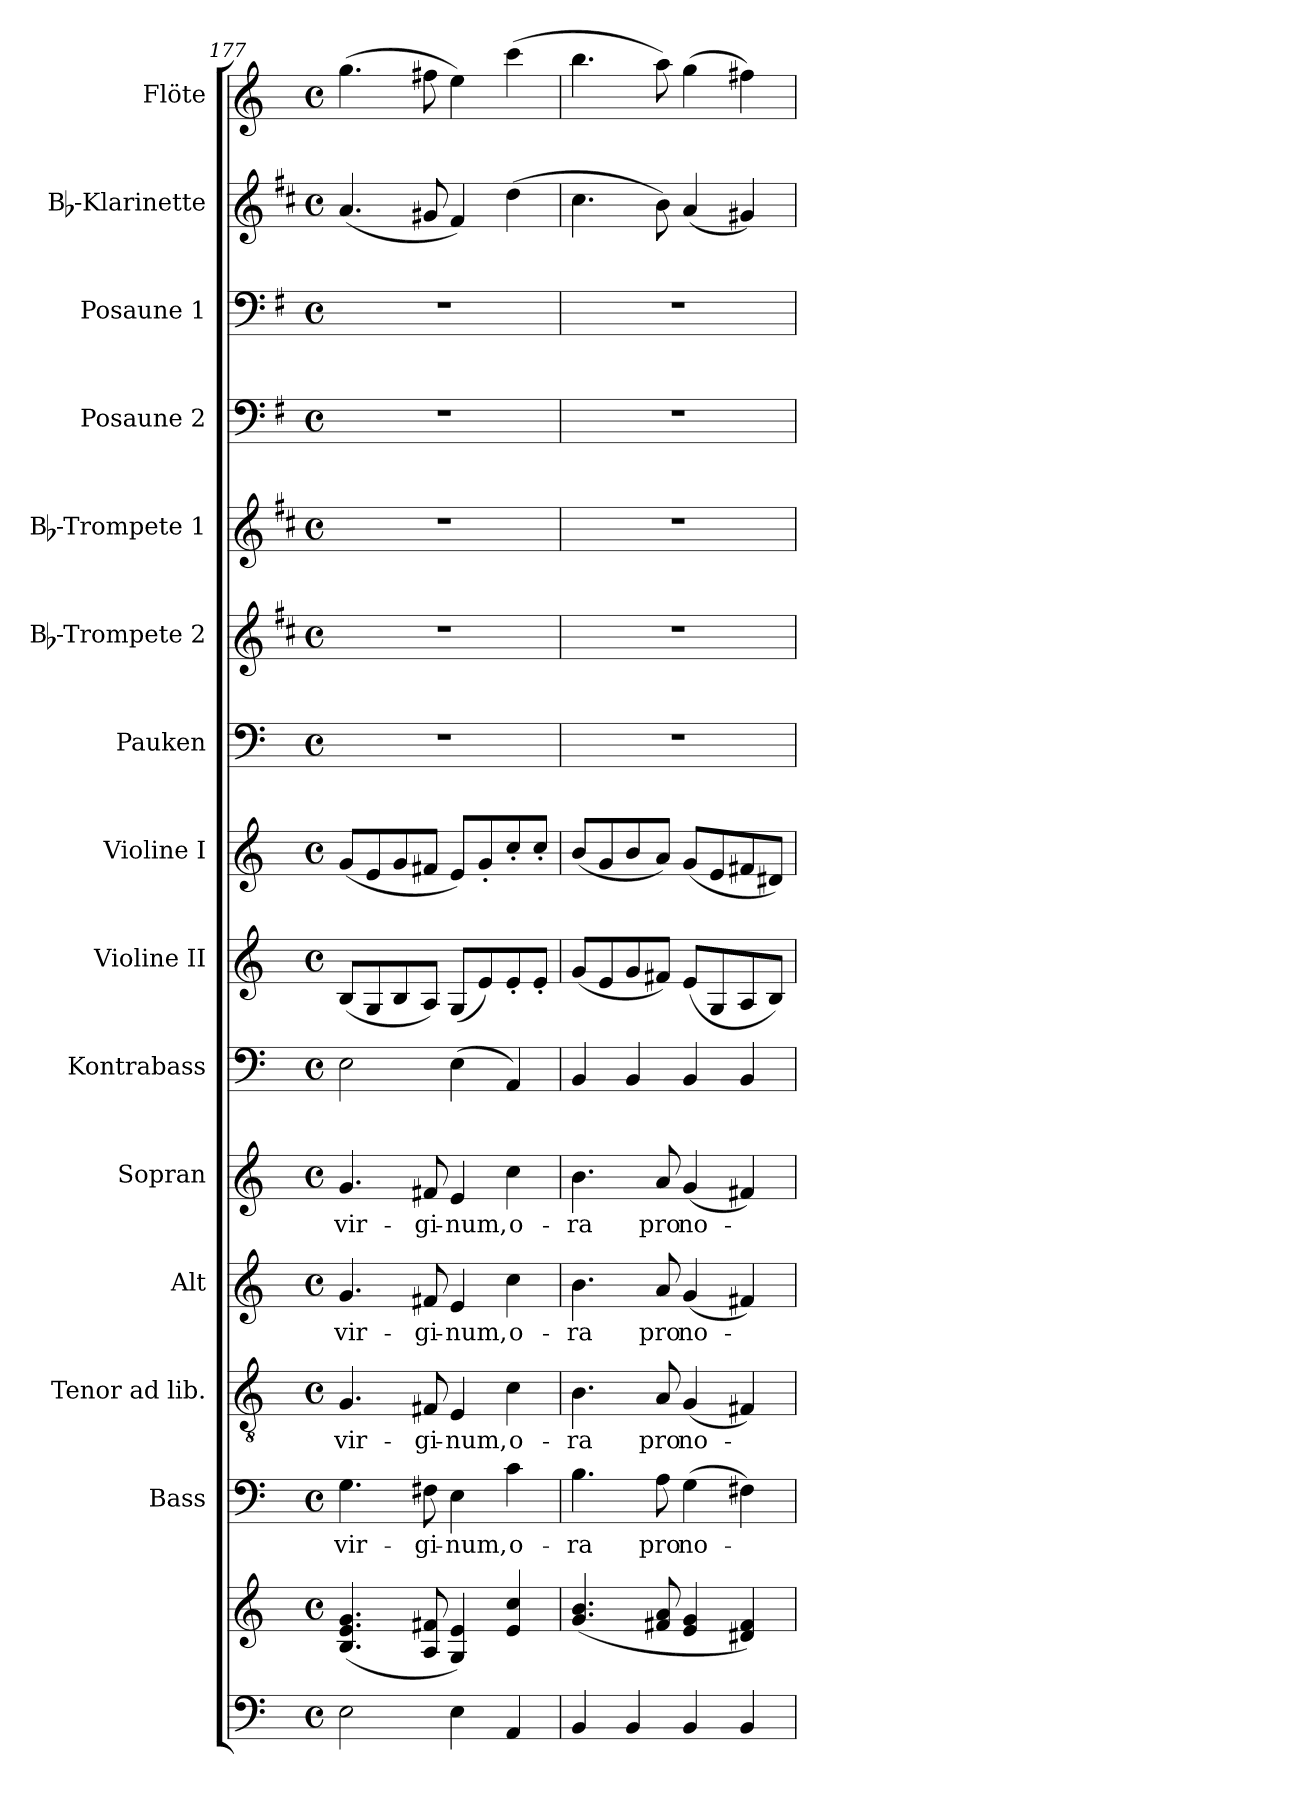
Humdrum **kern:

**kern	**kern	**kern	**text	**kern	**text	**kern	**text	**kern	**text	**kern	**kern	**kern	**kern	**kern	**kern	**kern	**kern	**kern	**kern
*part15	*part15	*part14	*part14	*part13	*part13	*part12	*part12	*part11	*part11	*part10	*part9	*part8	*part7	*part6	*part5	*part4	*part3	*part2	*part1
*staff16	*staff15	*staff14	*staff14	*staff13	*staff13	*staff12	*staff12	*staff11	*staff11	*staff10	*staff9	*staff8	*staff7	*staff6	*staff5	*staff4	*staff3	*staff2	*staff1
*	*	*I"Bass	*	*I"Tenor ad lib.	*	*I"Alt	*	*I"Sopran	*	*I"Kontrabass	*I"Violine II	*I"Violine I	*I"Pauken	*I"Bb-Trompete 2	*I"Bb-Trompete 1	*I"Posaune 2	*I"Posaune 1	*I"Bb-Klarinette	*I"Flöte
*	*	*I'B.	*	*I'T.	*	*I'A.	*	*I'S.	*	*I'Kb.	*I'Vl. II	*I'Vl. I	*I'Pk.	*I'Bb Trp. 2	*I'Bb Trp. 1	*I'Pos. 2	*I'Pos. 1	*I'Bb Kl.	*I'Fl.
*clefF4	*clefG2	*clefF4	*	*clefGv2	*	*clefG2	*	*clefG2	*	*clefF4	*clefG2	*clefG2	*clefF4	*clefG2	*clefG2	*clefF4	*clefF4	*clefG2	*clefG2
*	*	*	*	*	*	*	*	*	*	*ITrd7c12	*	*	*	*ITrd1c2	*ITrd1c2	*ITrd4c7	*ITrd4c7	*ITrd1c2	*
*k[]	*k[]	*k[]	*	*k[]	*	*k[]	*	*k[]	*	*k[]	*k[]	*k[]	*k[]	*k[]	*k[]	*k[]	*k[]	*k[]	*k[]
*C:	*C:	*C:	*	*C:	*	*C:	*	*C:	*	*C:	*C:	*C:	*C:	*C:	*C:	*C:	*C:	*C:	*C:
*M4/4	*M4/4	*M4/4	*	*M4/4	*	*M4/4	*	*M4/4	*	*M4/4	*M4/4	*M4/4	*M4/4	*M4/4	*M4/4	*M4/4	*M4/4	*M4/4	*M4/4
*met(c)	*met(c)	*met(c)	*	*met(c)	*	*met(c)	*	*met(c)	*	*met(c)	*met(c)	*met(c)	*met(c)	*met(c)	*met(c)	*met(c)	*met(c)	*met(c)	*met(c)
=177	=177	=177	=177	=177	=177	=177	=177	=177	=177	=177	=177	=177	=177	=177	=177	=177	=177	=177	=177
!	!	!	!LO:LY:b	!	!LO:LY:b	!	!LO:LY:b	!	!LO:LY:b	!	!	!	!	!	!	!	!	!	!
2E\	(<4.B/ 4.e/ 4.g/	4.G\	vir-	4.G/	vir-	4.g/	vir-	4.g/	vir-	2EE\	(<8B/L	(<8g/L	1r	1r	1r	1r	1r	(<4.g/	(>4.gg\
.	.	.	.	.	.	.	.	.	.	.	8G/	8e/	.	.	.	.	.	.	.
.	.	.	.	.	.	.	.	.	.	.	8B/	8g/	.	.	.	.	.	.	.
!	!	!	!LO:LY:b	!	!LO:LY:b	!	!LO:LY:b	!	!LO:LY:b	!	!	!	!	!	!	!	!	!	!
.	8A/ 8f#X/	8F#X\	-gi-	8F#X/	-gi-	8f#X/	-gi-	8f#X/	-gi-	.	8A/J)	8f#X/J	.	.	.	.	.	8f#X/	8ff#X\
!	!	!	!LO:LY:b	!	!LO:LY:b	!	!LO:LY:b	!	!LO:LY:b	!	!	!	!	!	!	!	!	!	!
4E\	4G/ 4e/)	4E\	-num,	4E/	-num,	4e/	-num,	4e/	-num,	(>4EE\	(<8G/L	8e/L)	.	.	.	.	.	4e/)	4ee\)
.	.	.	.	.	.	.	.	.	.	.	8e/)	8g'</	.	.	.	.	.	.	.
!	!	!	!LO:LY:b	!	!LO:LY:b	!	!LO:LY:b	!	!LO:LY:b	!	!	!	!	!	!	!	!	!	!
4AA/	4e/ 4cc/	4c\	o-	4c\	o-	4cc\	o-	4cc\	o-	4AAA/)	8e'</	8cc'</	.	.	.	.	.	(>4cc\	(>4ccc\
.	.	.	.	.	.	.	.	.	.	.	8e'</J	8cc'</J	.	.	.	.	.	.	.
=178	=178	=178	=178	=178	=178	=178	=178	=178	=178	=178	=178	=178	=178	=178	=178	=178	=178	=178	=178
!	!	!	!LO:LY:b	!	!LO:LY:b	!	!LO:LY:b	!	!LO:LY:b	!	!	!	!	!	!	!	!	!	!
4BB/	(<4.g/ 4.b/	4.B\	-ra	4.B\	-ra	4.b\	-ra	4.b\	-ra	4BBB/	(<8g/L	(<8b/L	1r	1r	1r	1r	1r	4.b\	4.bb\
.	.	.	.	.	.	.	.	.	.	.	8e/	8g/	.	.	.	.	.	.	.
4BB/	.	.	.	.	.	.	.	.	.	4BBB/	8g/	8b/	.	.	.	.	.	.	.
!	!	!	!LO:LY:b	!	!LO:LY:b	!	!LO:LY:b	!	!LO:LY:b	!	!	!	!	!	!	!	!	!	!
.	8f#X/ 8a/	8A\	pro	8A/	pro	8a/	pro	8a/	pro	.	8f#X/J)	8a/J)	.	.	.	.	.	8a\)	8aa\)
!	!	!	!LO:LY:b	!	!LO:LY:b	!	!LO:LY:b	!	!LO:LY:b	!	!	!	!	!	!	!	!	!	!
4BB/	4e/ 4g/	(>4G\	no-	(<4G/	no-	(<4g/	no-	(<4g/	no-	4BBB/	(<8e/L	(<8g/L	.	.	.	.	.	(<4g/	(>4gg\
.	.	.	.	.	.	.	.	.	.	.	8G/	8e/	.	.	.	.	.	.	.
4BB/	4d#X/ 4f#/)	4F#X\)	.	4F#X/)	.	4f#X/)	.	4f#X/)	.	4BBB/	8A/	8f#X/	.	.	.	.	.	4f#X/)	4ff#X\)
.	.	.	.	.	.	.	.	.	.	.	8B/J)	8d#X/J)	.	.	.	.	.	.	.
=	=	=	=	=	=	=	=	=	=	=	=	=	=	=	=	=	=	=	=
*-	*-	*-	*-	*-	*-	*-	*-	*-	*-	*-	*-	*-	*-	*-	*-	*-	*-	*-	*-
